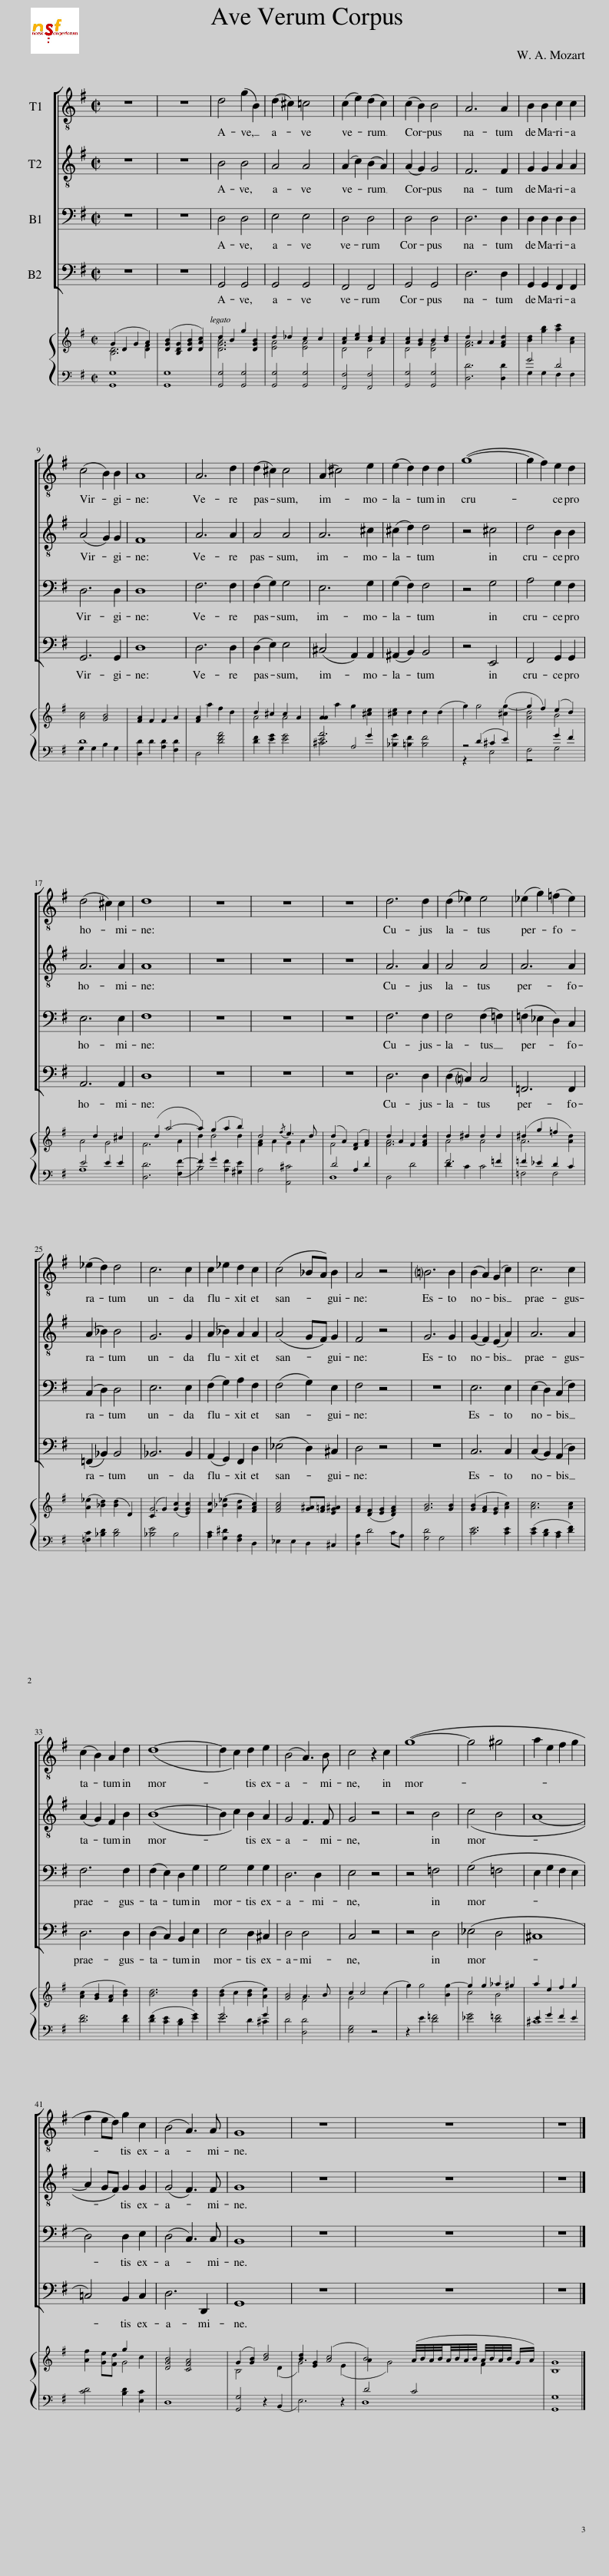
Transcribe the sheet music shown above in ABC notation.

X:1
%%score [ 1 2 3 4 ] { ( 5 6 ) | ( 7 8 ) }
L:1/8
M:2/2
I:linebreak $
K:G
V:1 treble-8
V:2 treble-8
V:3 bass
V:4 bass
V:5 treble
V:6 treble
V:7 bass
V:8 bass
V:1
 z8 | z8 | d4 (g2 B2) | (d2 ^c2) =c4 | (c2 e2) (d2 c2) | %5
 (c2 B2) B4 | A6 A2 | B2 B2 c2 c2 |$ (c4 B2) B2 | A8 | %10
 A6 d2 | (d2 ^c2) c4 | (A2 ^c4) e2 | (e2 d2) d2 d2 | (g8- | %15
 g2 f2) e2 d2 |$ (d4 ^c2) c2 | d8 | z8 | z8 | %20
 z8 | d6 d2 | (d2 _e2) e4 | (_e2 g2) (=f2 e2) |$ (_e2 d2) d4 | %25
 c6 c2 | c2 _e2 d2 c2 | (c4 _BA) B2 | A4 z4 | !courtesy!=B6 B2 | %30
 (B2 A2) (G2 c2) | c6 c2 |$ (c2 B2) A2 d2 | (d8- | d2 c2) d2 e2 | %35
 (B4 A3) B | c4 z2 c2 | (g8- | g4 ^g4 | a2 e2 f2 g2 |$ %40
 f2 ed) g2 c2 | (B4 A3) A | G8 | z8 | z8 | %45
 z8 |] %46
V:2
 z8 | z8 | B4 B4 | A4 A4 | (A2 c2) (B2 A2) | %5
 (A2 G2) G4 | F6 F2 | G2 G2 A2 A2 |$ (A4 G2) G2 | F8 | %10
 A6 A2 | A4 A4 | A6 ^c2 | (^c2 d2) d4 | z4 ^c4 | %15
 d4 B2 B2 |$ A6 A2 | A8 | z8 | z8 | %20
 z8 | A6 A2 | A4 A4 | A6 A2 |$ (A2 _B2) B4 | %25
 G6 G2 | (A2 _B2) A2 A2 | (A4 GF) G2 | F4 z4 | G6 G2 | %30
 (G2 F2) (E2 A2) | A6 A2 |$ (A2 G2) F2 B2 | (B8- | B2 c2) B2 A2 | %35
 G4 F3 F | G4 z4 | z4 B4 | (c4 B4 | A8- |$ %40
 A2 GF) G2 G2 | (G4 F3) F | G8 | z8 | z8 | %45
 z8 |] %46
V:3
 z8 | z8 | D,4 D,4 | E,4 E,4 | D,4 D,4 | %5
 D,4 D,4 | D,6 D,2 | D,2 D,2 D,2 D,2 |$ D,6 D,2 | D,8 | %10
 F,6 F,2 | (F,2 G,2) G,4 | E,6 G,2 | (G,2 F,2) F,4 | z4 G,4 | %15
 A,4 G,2 F,2 |$ E,6 E,2 | F,8 | z8 | z8 | %20
 z8 | F,6 F,2 | F,4 (F,2 =F,2) | (=F,2 _E,2 D,2) C,2 |$ (C,2 D,2) D,4 | %25
 E,6 E,2 | (F,2 G,2) A,2 F,2 | (F,4 G,2) E,2 | F,4 z4 | z8 | %30
 E,6 E,2 | (E,2 D,2) (C,2 F,2) |$ F,6 F,2 | (F,2 E,2) D,2 G,2 | G,4 G,2 G,2 | %35
 D,6 D,2 | E,4 z4 | z4 =F,4 | (G,4 =F,4 | E,2 G,2 F,2 E,2 |$ %40
 D,4) D,2 E,2 | (D,4 C,3) C, | B,,8 | z8 | z8 | %45
 z8 |] %46
V:4
 z8 | z8 | G,,4 G,,4 | G,,4 G,,4 | F,,4 F,,4 | %5
 G,,4 G,,4 | D,6 D,2 | G,,2 G,,2 F,,2 F,,2 |$ G,,6 G,,2 | D,8 | %10
 D,6 D,2 | (D,2 E,2) E,4 | (^C,4 A,,2) A,,2 | (^A,,2 B,,2) B,,4 | z4 E,,4 | %15
 F,,4 G,,2 G,,2 |$ A,,6 A,,2 | D,8 | z8 | z8 | %20
 z8 | D,6 D,2 | (D,2 !courtesy!=C,2) C,4 | =F,,6 F,,2 |$ (=F,,2 _B,,2) B,,4 | %25
 _B,,6 B,,2 | (A,,2 G,,2) F,,2 D,2 | (_E,4 D,2) ^C,2 | D,4 z4 | z8 | %30
 C,6 C,2 | (C,2 B,,2) (A,,2 D,2) |$ D,6 D,2 | (D,2 C,2) B,,2 E,2 | E,4 D,2 ^C,2 | %35
 D,4 D,4 | C,4 z4 | z4 D,4 | (_E,4 D,4 | ^C,8 |$ %40
 =C,4) B,,2 C,2 | D,6 D,,2 | G,,8 | z8 | z8 | %45
 z8 |] %46
V:5
 (G2 D2 G2 A2) | ([DGB]2 [B,DG]2 [DGB]2 [DAc]2) | d2 B2 g2 [DGB]2 | d2 _d2 c2 c2 | [Ac]2 [ce]2 [Bd]2 [Ac]2 | %5
 [Ac]2 [GB]2 B2 [Bd]2 | d2 A2 A2 [FAd]2 | [Bd]2 [gb]2 [ac']2 [Ac]2 |$ [Ac]4 [GB]4 | [FA]2 F2 F2 A2 | %10
 [FA]2 a2 f2 d2 | d2 ^c2 c2 A2 | [AA]2 a2 g2 [^ce]2 | [^ce]2 d2 d2 (d2 | g2) g4 ([^cg-]2 | %15
 g2 f2) (e2 d2) |$ A4 G4 | F6 A2 | d2 d4 d2 | d4{/f} e3 d | %20
 (d2 A2) ([DF]2 [FA]2) | d2 A2 F2 [FAd]2 | d2 ^d2 d2 d2 | (^d2 g2 =f2 [Ad]2) |$ ([A_e]2 [_Bd]2) ([Bd]2 D2) | %25
 (C2 G2) ([Gc]2 [EGc]2) | [Fc]2 ([_B_e]2 [Ad]2 [FAc]2) | [FAc]4 [G^A][F=A] [EG^A]2 | [FA]2 ([DF]2 [EG]2 [DFA]2) | [GB]6 [GB]2 | %30
 ([GB]2 [FA]2 [EG]2 [Ac]2) | [Ac]6 [Ac]2 |$ ([Ac]2 [GB]2 [FA]2 [Bd]2) | [Bd]6 [Bd]2 | ([Bd]2 c2 [Bd]2 [Ae]2) | %35
 [GB]4 F4 | c2 c4 (c2 | g2) g4 [Bg-]2 | g2 g2 _a2 ^g2 | a2 e2 f2 g2 |$ %40
 [Af]2 [Ge][Fd] g2 c2 | [DGB]4 [CFA]4 | B,4 x2 (D2 | G6) (E2 | A2 G4) !tenuto!F2 | %45
 [B,G]8 |] %46
V:6
 [B,D]6 [DF]2 | x8 | [DGB]6 x2 | [EA]4 [EA]4 | D4 D4 | %5
 D4 [DG]4 | [FA]6 x2 | x8 |$ x8 | x8 | %10
 x8 | A4 A4 | x8 | x8 | x8 | %15
 [Ad]4 B4 |$ x2 d2 x2 ^c2 | x2 (d2 a4- | a2) (g2 a2 b2) | [FA]2 A2 G2 A2 | %20
 F4 x4 | [FA]6 x2 | A4 A4 | A6 x2 |$ x8 | %25
 G6 x2 | x8 | x8 | x8 | x8 | %30
 x8 | x8 |$ x8 | x8 | x8 | %35
 x4 A3 B | G4 x4 | x8 | c4 B4 | x8 |$ %40
 x4 G4 | x8 | (G2 [GB]2) [Bd]4 | [Bd]2 [EG]2 ([Ac]4 | B4) (!tenuto!A/4!tenuto!B/4!tenuto!A/4!tenuto!B/4!tenuto!A/4!tenuto!B/4!tenuto!A/4!tenuto!B/4 !tenuto!A/4!tenuto!B/4!tenuto!A/4!tenuto!B/4 !tenuto!G/!tenuto!A/) | %45
 x8 |] %46
V:7
 [G,,G,]8 | [G,,G,]8 | [G,,G,]4 [G,,G,]4 | [G,,G,]4 [G,,G,]4 | [F,,F,]4 [F,,F,]4 | %5
 [G,,G,]4 [G,,G,]4 | [D,D]6 [D,D]2 | G,2 G,2 F,2 F,2 |$ G,2 G,2 B,2 G,2 | [D,D]2 D2 [A,D]2 [F,D]2 | %10
 D,4 [DFA]4 | [DF]2 [EG]2 [EG]4 | ^C4 A,4 | [_B,G]2 [=B,F]2 [B,F]4 | z4 E,4 | %15
 F,4 G,4 |$ A,8 | [D,D]6 ([F,F-]2 | F2) G2 [A,F]2 [^G,E]2 | A,4 [A,,^C]4 | %20
 D,8 | D,4 D4 | D2 C2 C4 | =F,4 F,4 |$ [=F,C]2 [_B,D]2 [B,D]4 | %25
 [_B,E]4 B,4 | [A,C]2 [G,^D]2 [F,A,]2 D,2 | _E,2 E,2 D,2 ^C,2 | [D,A,]2 D4 CA, | [G,D]4 G,4 | %30
 [CE]6 [CE]2 | ([CE]2 [B,D]2 [A,C]2 [DF]2) |$ [DF]6 [DF]2 | ([DF]2 [CE]2 [B,D]2 [EG]2) | E4 D2 ^C2 | %35
 D4 [D,D]4 | [E,G,]4 z4 | z2 E2 [D=F]4 | [_EG]4 [D=F]4 | ^C8 |$ %40
 [CD]4 [B,D]2 [E,C]2 | D,8 | [G,,G,]4 z2 (B,,2 | E,6) z2 | D,8 | %45
 [G,,G,]8 |] %46
V:8
 x8 | x8 | x8 | x8 | x8 | %5
 x8 | x8 | G4 D4 |$ D8 | x8 | %10
 x8 | x8 | [EA]6 G2 | x8 | z2 (D2 ^C2 E2) | %15
 z4 G2 F2 |$ E4 E2 E2 | x8 | B,4 x4 | x8 | %20
 D4 A,2 D2 | x8 | F6 =F2 | =F2 _E2 D2 C2 |$ x8 | %25
 x8 | x8 | x8 | x8 | x8 | %30
 x8 | x8 |$ x8 | x8 | G6 G2 | %35
 x8 | x8 | x8 | x8 | E2 G2 F2 E2 |$ %40
 x8 | x8 | x8 | x8 | D4 C4 | %45
 x8 |] %46
